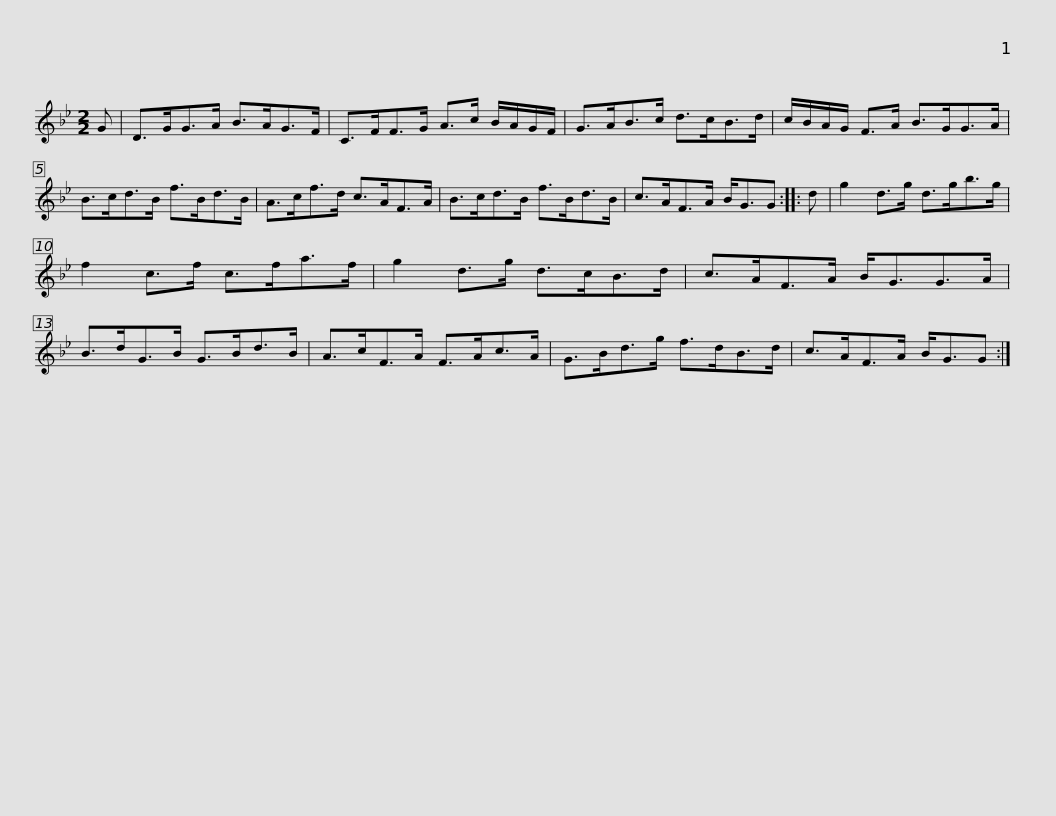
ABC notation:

X:1
L:1/8
M:2/2
I:linebreak $
K:Gmin
V:1 treble
V:1
 G | D>GG>A B>AG>F | C>FF>G A>c B/A/G/F/ | G>AB>c d>cB>d | c/B/A/G/ F>A B>GG>A |$ %5
 B>cd>B f>Bd>B | A>cf>d c>AF>A | B>cd>B f>Bd>B | c>AF>A B<GG :: d |$ %10
 g2 d>g d>gb>g | f2 c>f c>fa>f | g2 d>g d>cB>d | c>AF>A B<GG>A | B>dG>B G>Bd>B |$ %15
 A>cF>A F>Ac>A | G>Bd>g f>dB>d | c>AF>A B<GG :| %18
